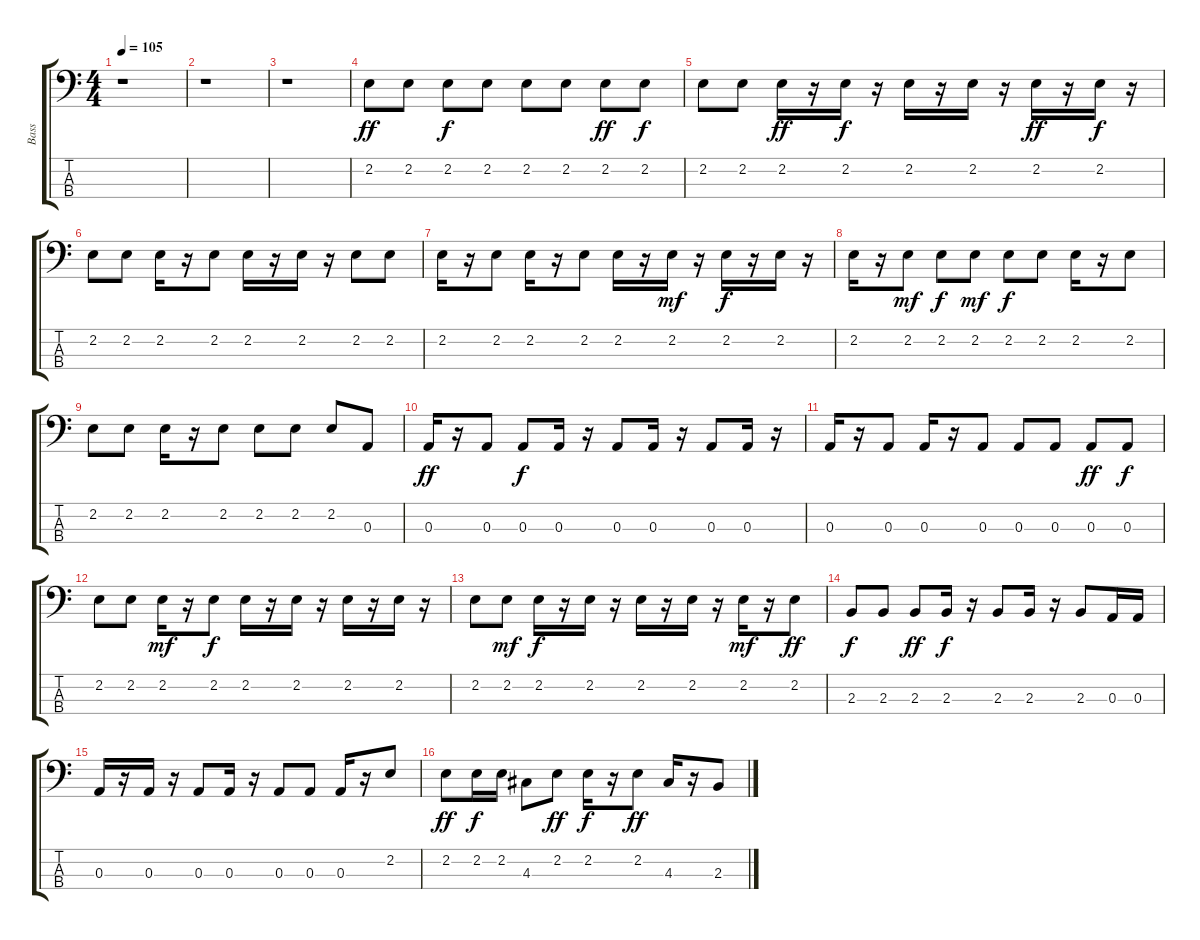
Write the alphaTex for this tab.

\track ("Bass" "Bass") {instrument electricbassfinger}
\staff {score tabs}
\tuning (G2 D2 A1 E1) {hide}
\ts (4 4)
\tempo 105
\clef f4
\ks c
r.1{dy ff} |
r.1 |
r.1 |
2.2.8 2.2.8 2.2.8{dy f} 2.2.8 2.2.8 2.2.8 2.2.8{dy ff} 2.2.8{dy f} |
2.2.8 2.2.8 2.2.16{dy ff} r.16 2.2.16{dy f} r.16 2.2.16 r.16 2.2.16 r.16 2.2.16{dy ff} r.16 2.2.16{dy f} r.16 |
2.2.8 2.2.8 2.2.16 r.16 2.2.8 2.2.16 r.16 2.2.16 r.16 2.2.8 2.2.8 |
2.2.16 r.16 2.2.8 2.2.16 r.16 2.2.8 2.2.16 r.16 2.2.16{dy mf} r.16 2.2.16{dy f} r.16 2.2.16 r.16 |
2.2.16 r.16 2.2.8{dy mf} 2.2.8{dy f} 2.2.8{dy mf} 2.2.8{dy f} 2.2.8 2.2.16 r.16 2.2.8 |
2.2.8 2.2.8 2.2.16 r.16 2.2.8 2.2.8 2.2.8 2.2.8 0.3.8 |
0.3.16{dy ff} r.16 0.3.8 0.3.8{dy f} 0.3.16 r.16 0.3.8 0.3.16 r.16 0.3.8 0.3.16 r.16 |
0.3.16 r.16 0.3.8 0.3.16 r.16 0.3.8 0.3.8 0.3.8 0.3.8{dy ff} 0.3.8{dy f} |
2.2.8 2.2.8 2.2.16{dy mf} r.16 2.2.8{dy f} 2.2.16 r.16 2.2.16 r.16 2.2.16 r.16 2.2.16 r.16 |
2.2.8 2.2.8{dy mf} 2.2.16{dy f} r.16 2.2.16 r.16 2.2.16 r.16 2.2.16 r.16 2.2.16{dy mf} r.16 2.2.8{dy ff} |
2.3.8{dy f} 2.3.8 2.3.8{dy ff} 2.3.16{dy f} r.16 2.3.8 2.3.16 r.16 2.3.8 0.3.16 0.3.16 |
0.3.16 r.16 0.3.16 r.16 0.3.8 0.3.16 r.16 0.3.8 0.3.8 0.3.16 r.16 2.2.8 |
2.2.8{dy ff} 2.2.16{dy f} 2.2.16 4.3.8 2.2.8{dy ff} 2.2.16{dy f} r.16 2.2.8{dy ff} 4.3.16 r.16 2.3.8
